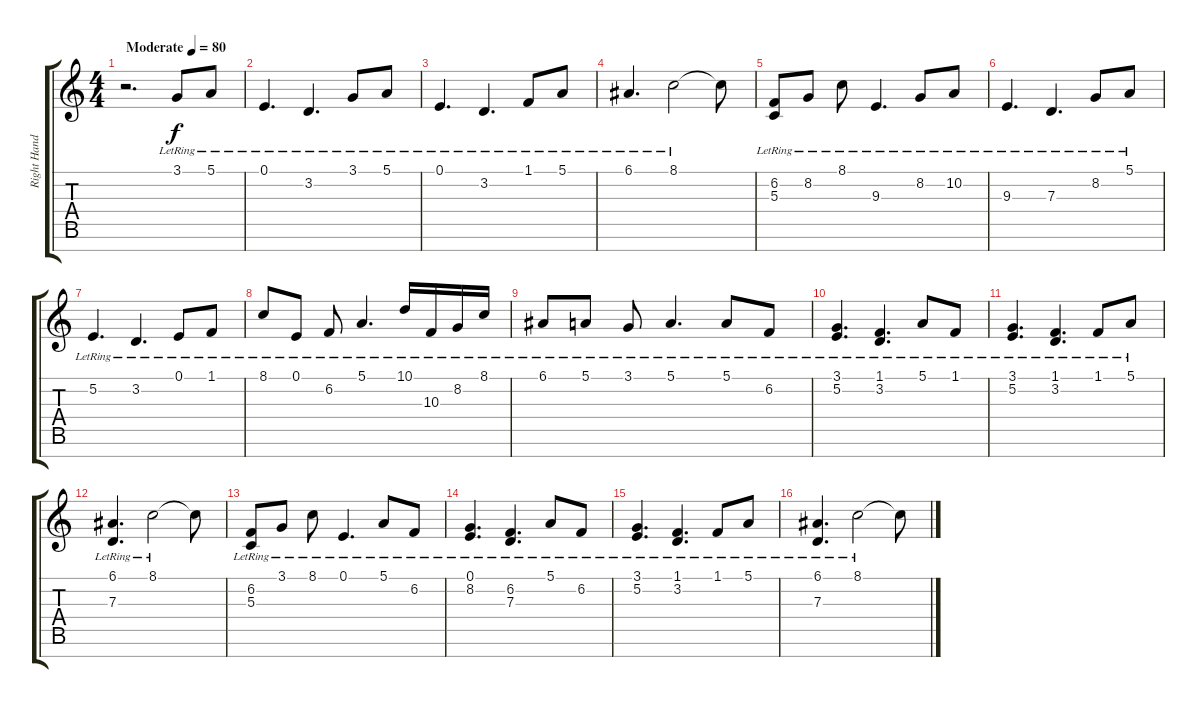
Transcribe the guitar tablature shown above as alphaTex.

\track ("Right Hand" "Right Hand") {instrument acousticgrandpiano}
\staff {score tabs}
\tuning (E4 B3 G3 D3 A2 E2 B1) {hide}
\ts (4 4)
\tempo (80 "Moderate")
\clef g2
\ks c
r.2{d dy f instrument acousticgrandpiano} 3.1{lr}.8 5.1{lr}.8 |
0.1{lr}.4{d} 3.2{lr}.4{d} 3.1{lr}.8 5.1{lr}.8 |
0.1{lr}.4{d} 3.2{lr}.4{d} 1.1{lr}.8 5.1{lr}.8 |
6.1{lr}.4{d} 8.1{lr}.2 8.1{t}.8 |
(6.2{lr} 5.3{lr}).8 8.2{lr}.8 8.1{lr}.8 9.3{lr}.4{d} 8.2{lr}.8 10.2{lr}.8 |
9.3{lr}.4{d} 7.3{lr}.4{d} 8.2{lr}.8 5.1{lr}.8 |
5.2{lr}.4{d} 3.2{lr}.4{d} 0.1{lr}.8 1.1{lr}.8 |
8.1{lr}.8 0.1{lr}.8 6.2{lr}.8 5.1{lr}.4{d} 10.1{lr}.16 10.3{lr}.16 8.2{lr}.16 8.1{lr}.16 |
6.1{lr}.8 5.1{lr}.8 3.1{lr}.8 5.1{lr}.4{d} 5.1{lr}.8 6.2{lr}.8 |
(3.1{lr} 5.2{lr}).4{d} (1.1{lr} 3.2{lr}).4{d} 5.1{lr}.8 1.1{lr}.8 |
(3.1{lr} 5.2{lr}).4{d} (1.1{lr} 3.2{lr}).4{d} 1.1{lr}.8 5.1{lr}.8 |
(6.1{lr} 7.3{lr}).4{d} 8.1{lr}.2 8.1{t}.8 |
(6.2{lr} 5.3{lr}).8 3.1{lr}.8 8.1{lr}.8 0.1{lr}.4{d} 5.1{lr}.8 6.2{lr}.8 |
(0.1{lr} 8.2{lr}).4{d} (6.2{lr} 7.3{lr}).4{d} 5.1{lr}.8 6.2{lr}.8 |
(3.1{lr} 5.2{lr}).4{d} (1.1{lr} 3.2{lr}).4{d} 1.1{lr}.8 5.1{lr}.8 |
(6.1{lr} 7.3{lr}).4{d} 8.1{lr}.2 8.1{t}.8
